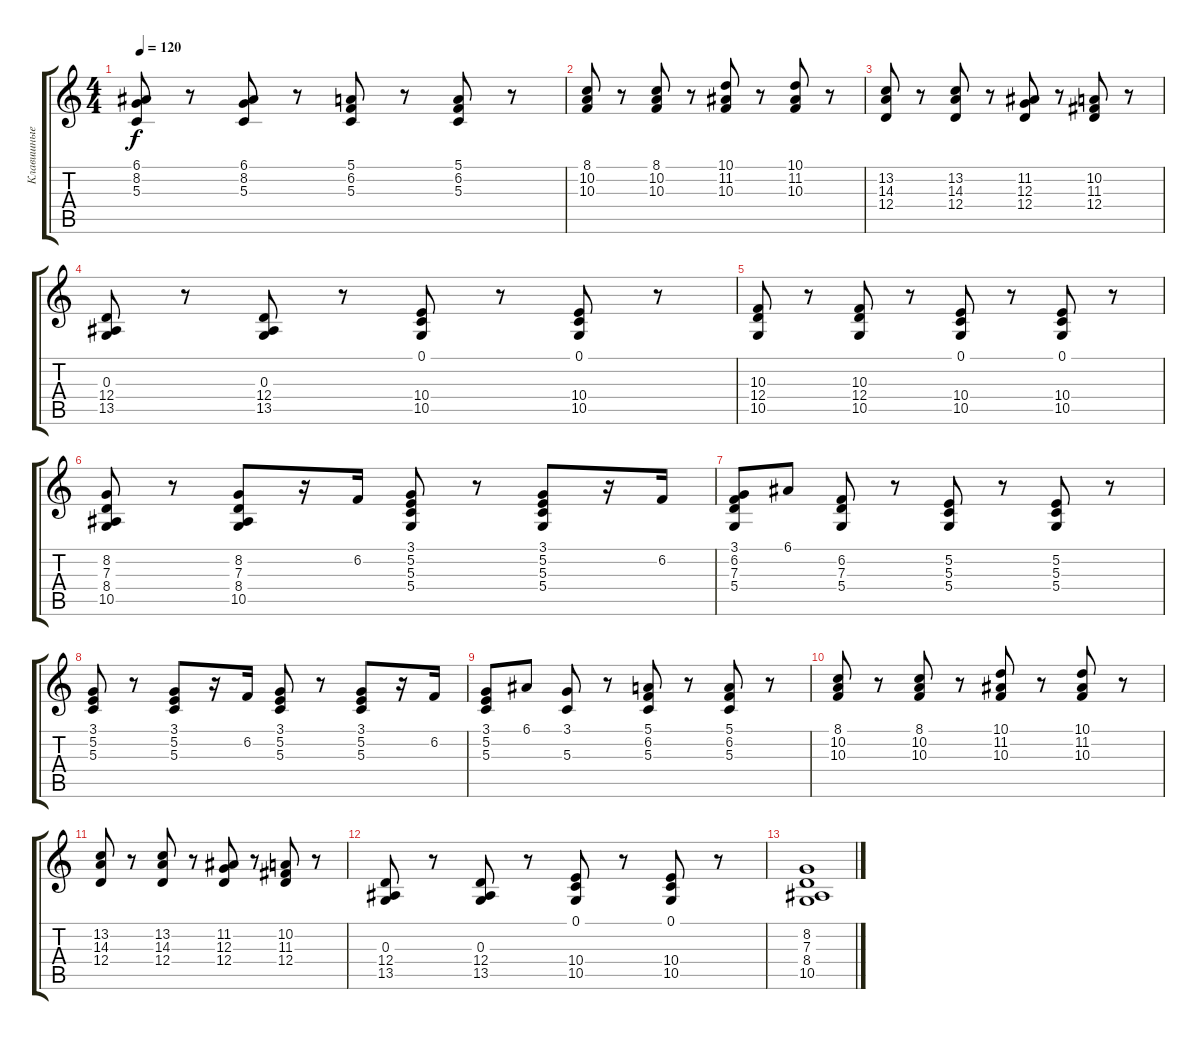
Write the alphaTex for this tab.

\track ("Клавишные 1" "Клавишные ") {instrument electricgrandpiano}
\staff {score tabs}
\tuning (E4 B3 G3 D3 A2 E2) {hide}
\ts (4 4)
\tempo 120
\clef g2
\ks c
(6.1 8.2 5.3).8{dy f} r.8 (6.1 8.2 5.3).8 r.8 (5.1 6.2 5.3).8 r.8 (5.1 6.2 5.3).8 r.8 |
(8.1 10.2 10.3).8 r.8 (8.1 10.2 10.3).8 r.8 (10.1 11.2 10.3).8 r.8 (10.1 11.2 10.3).8 r.8 |
(13.2 14.3 12.4).8 r.8 (13.2 14.3 12.4).8 r.8 (11.2 12.3 12.4).8 r.8 (10.2 11.3 12.4).8 r.8 |
(0.3 12.4 13.5).8 r.8 (0.3 12.4 13.5).8 r.8 (0.1 10.4 10.5).8 r.8 (0.1 10.4 10.5).8 r.8 |
(10.3 12.4 10.5).8 r.8 (10.3 12.4 10.5).8 r.8 (0.1 10.4 10.5).8 r.8 (0.1 10.4 10.5).8 r.8 |
(8.2 7.3 8.4 10.5).8 r.8 (8.2 7.3 8.4 10.5).8 r.16 6.2.16 (3.1 5.2 5.3 5.4).8 r.8 (3.1 5.2 5.3 5.4).8 r.16 6.2.16 |
(3.1 6.2 7.3 5.4).8 6.1.8 (6.2 7.3 5.4).8 r.8 (5.2 5.3 5.4).8 r.8 (5.2 5.3 5.4).8 r.8 |
(3.1 5.2 5.3).8 r.8 (3.1 5.2 5.3).8 r.16 6.2.16 (3.1 5.2 5.3).8 r.8 (3.1 5.2 5.3).8 r.16 6.2.16 |
(3.1 5.2 5.3).8 6.1.8 (3.1 5.3).8 r.8 (5.1 6.2 5.3).8 r.8 (5.1 6.2 5.3).8 r.8 |
(8.1 10.2 10.3).8{volume 16} r.8 (8.1 10.2 10.3).8{volume 15} r.8 (10.1 11.2 10.3).8{volume 14} r.8 (10.1 11.2 10.3).8{volume 13} r.8 |
(13.2 14.3 12.4).8{volume 12} r.8 (13.2 14.3 12.4).8{volume 11} r.8 (11.2 12.3 12.4).8{volume 10} r.8 (10.2 11.3 12.4).8{volume 9} r.8 |
(0.3 12.4 13.5).8{volume 8} r.8 (0.3 12.4 13.5).8{volume 7} r.8 (0.1 10.4 10.5).8{volume 6} r.8 (0.1 10.4 10.5).8{volume 5} r.8 |
(8.2 7.3 8.4 10.5).1{volume 4}
